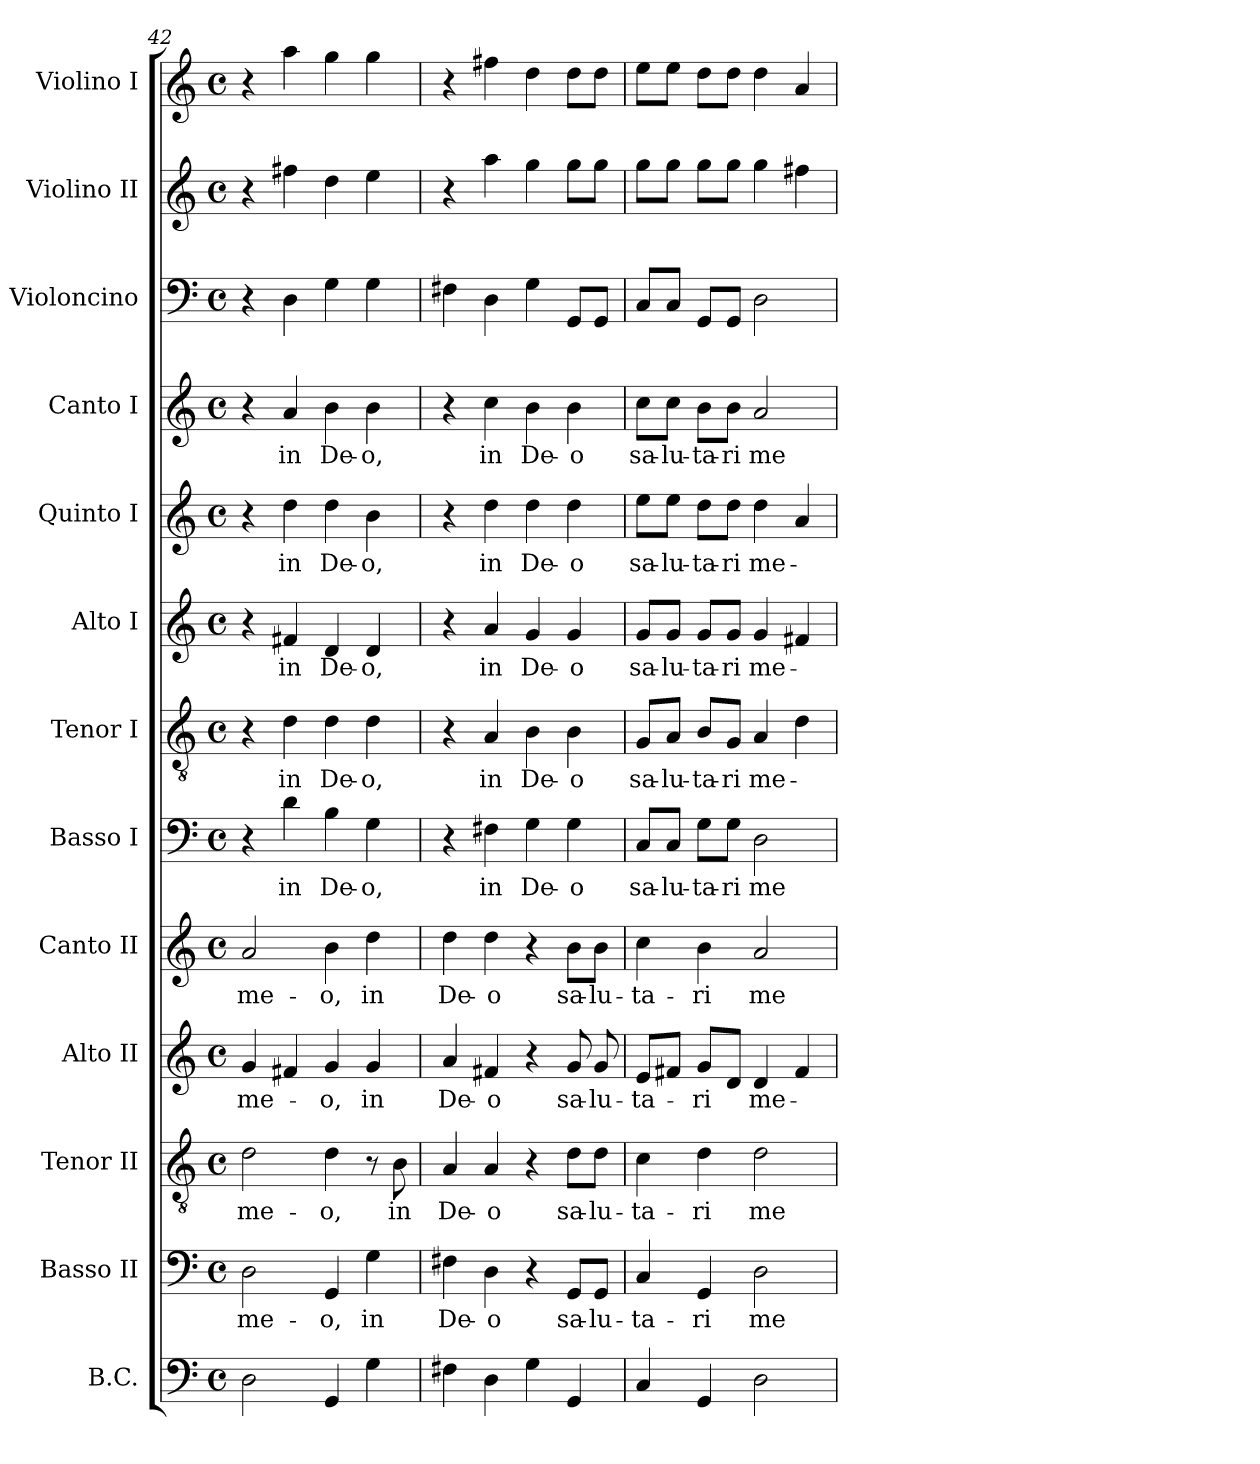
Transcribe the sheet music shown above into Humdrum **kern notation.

**kern	**kern	**text	**kern	**text	**kern	**text	**kern	**text	**kern	**text	**kern	**text	**kern	**text	**kern	**text	**kern	**text	**kern	**kern	**kern
*part13	*part12	*part12	*part11	*part11	*part10	*part10	*part9	*part9	*part8	*part8	*part7	*part7	*part6	*part6	*part5	*part5	*part4	*part4	*part3	*part2	*part1
*staff13	*staff12	*staff12	*staff11	*staff11	*staff10	*staff10	*staff9	*staff9	*staff8	*staff8	*staff7	*staff7	*staff6	*staff6	*staff5	*staff5	*staff4	*staff4	*staff3	*staff2	*staff1
*I"B.C.	*I"Basso II	*	*I"Tenor II	*	*I"Alto II	*	*I"Canto II	*	*I"Basso I	*	*I"Tenor I	*	*I"Alto I	*	*I"Quinto I	*	*I"Canto I	*	*I"Violoncino	*I"Violino II	*I"Violino I
*I'BC	*I'B 2	*	*I'T 2	*	*I'A 2	*	*I'C 2	*	*I'B 1	*	*I'T 1	*	*I'A 1	*	*I'Q 1	*	*I'C 1	*	*	*I'Vln. II	*I'Vln. I
*clefF4	*clefF4	*	*clefGv2	*	*clefG2	*	*clefG2	*	*clefF4	*	*clefGv2	*	*clefG2	*	*clefG2	*	*clefG2	*	*clefF4	*clefG2	*clefG2
*k[]	*k[]	*	*k[]	*	*k[]	*	*k[]	*	*k[]	*	*k[]	*	*k[]	*	*k[]	*	*k[]	*	*k[]	*k[]	*k[]
*C:	*C:	*	*C:	*	*C:	*	*C:	*	*C:	*	*C:	*	*C:	*	*C:	*	*C:	*	*C:	*C:	*C:
*M4/4	*M4/4	*	*M4/4	*	*M4/4	*	*M4/4	*	*M4/4	*	*M4/4	*	*M4/4	*	*M4/4	*	*M4/4	*	*M4/4	*M4/4	*M4/4
*met(c)	*met(c)	*	*met(c)	*	*met(c)	*	*met(c)	*	*met(c)	*	*met(c)	*	*met(c)	*	*met(c)	*	*met(c)	*	*met(c)	*met(c)	*met(c)
=42	=42	=42	=42	=42	=42	=42	=42	=42	=42	=42	=42	=42	=42	=42	=42	=42	=42	=42	=42	=42	=42
!	!	!LO:LY:b	!	!	!	!	!	!	!	!	!	!	!	!	!	!	!	!	!	!	!
!	!	!	!	!LO:LY:b	!	!	!	!	!	!	!	!	!	!	!	!	!	!	!	!	!
!	!	!	!	!	!	!LO:LY:b	!	!	!	!	!	!	!	!	!	!	!	!	!	!	!
!	!	!	!	!	!	!	!	!LO:LY:b	!	!	!	!	!	!	!	!	!	!	!	!	!
2D\	2D\	me-	2d\	me-	4g/	me-	2a/	me-	4r	.	4r	.	4r	.	4r	.	4r	.	4r	4r	4r
!	!	!	!	!	!	!	!	!	!	!LO:LY:b	!	!	!	!	!	!	!	!	!	!	!
!	!	!	!	!	!	!	!	!	!	!	!	!LO:LY:b	!	!	!	!	!	!	!	!	!
!	!	!	!	!	!	!	!	!	!	!	!	!	!	!LO:LY:b	!	!	!	!	!	!	!
!	!	!	!	!	!	!	!	!	!	!	!	!	!	!	!	!LO:LY:b	!	!	!	!	!
!	!	!	!	!	!	!	!	!	!	!	!	!	!	!	!	!	!	!LO:LY:b	!	!	!
.	.	.	.	.	4f#X/	.	.	.	4d\	in	4d\	in	4f#X/	in	4dd\	in	4a/	in	4D\	4ff#X\	4aa\
!	!	!LO:LY:b	!	!	!	!	!	!	!	!	!	!	!	!	!	!	!	!	!	!	!
!	!	!	!	!LO:LY:b	!	!	!	!	!	!	!	!	!	!	!	!	!	!	!	!	!
!	!	!	!	!	!	!LO:LY:b	!	!	!	!	!	!	!	!	!	!	!	!	!	!	!
!	!	!	!	!	!	!	!	!LO:LY:b	!	!	!	!	!	!	!	!	!	!	!	!	!
!	!	!	!	!	!	!	!	!	!	!LO:LY:b	!	!	!	!	!	!	!	!	!	!	!
!	!	!	!	!	!	!	!	!	!	!	!	!LO:LY:b	!	!	!	!	!	!	!	!	!
!	!	!	!	!	!	!	!	!	!	!	!	!	!	!LO:LY:b	!	!	!	!	!	!	!
!	!	!	!	!	!	!	!	!	!	!	!	!	!	!	!	!LO:LY:b	!	!	!	!	!
!	!	!	!	!	!	!	!	!	!	!	!	!	!	!	!	!	!	!LO:LY:b	!	!	!
4GG/	4GG/	-o,	4d\	-o,	4g/	-o,	4b\	-o,	4B\	De-	4d\	De-	4d/	De-	4dd\	De-	4b\	De-	4G\	4dd\	4gg\
!	!	!LO:LY:b	!	!	!	!	!	!	!	!	!	!	!	!	!	!	!	!	!	!	!
!	!	!	!	!	!	!LO:LY:b	!	!	!	!	!	!	!	!	!	!	!	!	!	!	!
!	!	!	!	!	!	!	!	!LO:LY:b	!	!	!	!	!	!	!	!	!	!	!	!	!
!	!	!	!	!	!	!	!	!	!	!LO:LY:b	!	!	!	!	!	!	!	!	!	!	!
!	!	!	!	!	!	!	!	!	!	!	!	!LO:LY:b	!	!	!	!	!	!	!	!	!
!	!	!	!	!	!	!	!	!	!	!	!	!	!	!LO:LY:b	!	!	!	!	!	!	!
!	!	!	!	!	!	!	!	!	!	!	!	!	!	!	!	!LO:LY:b	!	!	!	!	!
!	!	!	!	!	!	!	!	!	!	!	!	!	!	!	!	!	!	!LO:LY:b	!	!	!
4G\	4G\	in	8r	.	4g/	in	4dd\	in	4G\	-o,	4d\	-o,	4d/	-o,	4b\	-o,	4b\	-o,	4G\	4ee\	4gg\
!	!	!	!	!LO:LY:b	!	!	!	!	!	!	!	!	!	!	!	!	!	!	!	!	!
.	.	.	8B\	in	.	.	.	.	.	.	.	.	.	.	.	.	.	.	.	.	.
=43	=43	=43	=43	=43	=43	=43	=43	=43	=43	=43	=43	=43	=43	=43	=43	=43	=43	=43	=43	=43	=43
!	!	!LO:LY:b	!	!	!	!	!	!	!	!	!	!	!	!	!	!	!	!	!	!	!
!	!	!	!	!LO:LY:b	!	!	!	!	!	!	!	!	!	!	!	!	!	!	!	!	!
!	!	!	!	!	!	!LO:LY:b	!	!	!	!	!	!	!	!	!	!	!	!	!	!	!
!	!	!	!	!	!	!	!	!LO:LY:b	!	!	!	!	!	!	!	!	!	!	!	!	!
4F#X\	4F#X\	De-	4A/	De-	4a/	De-	4dd\	De-	4r	.	4r	.	4r	.	4r	.	4r	.	4F#X\	4r	4r
!	!	!LO:LY:b	!	!	!	!	!	!	!	!	!	!	!	!	!	!	!	!	!	!	!
!	!	!	!	!LO:LY:b	!	!	!	!	!	!	!	!	!	!	!	!	!	!	!	!	!
!	!	!	!	!	!	!LO:LY:b	!	!	!	!	!	!	!	!	!	!	!	!	!	!	!
!	!	!	!	!	!	!	!	!LO:LY:b	!	!	!	!	!	!	!	!	!	!	!	!	!
!	!	!	!	!	!	!	!	!	!	!LO:LY:b	!	!	!	!	!	!	!	!	!	!	!
!	!	!	!	!	!	!	!	!	!	!	!	!LO:LY:b	!	!	!	!	!	!	!	!	!
!	!	!	!	!	!	!	!	!	!	!	!	!	!	!LO:LY:b	!	!	!	!	!	!	!
!	!	!	!	!	!	!	!	!	!	!	!	!	!	!	!	!LO:LY:b	!	!	!	!	!
!	!	!	!	!	!	!	!	!	!	!	!	!	!	!	!	!	!	!LO:LY:b	!	!	!
4D\	4D\	-o	4A/	-o	4f#X/	-o	4dd\	-o	4F#X\	in	4A/	in	4a/	in	4dd\	in	4cc\	in	4D\	4aa\	4ff#X\
!	!	!	!	!	!	!	!	!	!	!LO:LY:b	!	!	!	!	!	!	!	!	!	!	!
!	!	!	!	!	!	!	!	!	!	!	!	!LO:LY:b	!	!	!	!	!	!	!	!	!
!	!	!	!	!	!	!	!	!	!	!	!	!	!	!LO:LY:b	!	!	!	!	!	!	!
!	!	!	!	!	!	!	!	!	!	!	!	!	!	!	!	!LO:LY:b	!	!	!	!	!
!	!	!	!	!	!	!	!	!	!	!	!	!	!	!	!	!	!	!LO:LY:b	!	!	!
4G\	4r	.	4r	.	4r	.	4r	.	4G\	De-	4B\	De-	4g/	De-	4dd\	De-	4b\	De-	4G\	4gg\	4dd\
!	!	!LO:LY:b	!	!	!	!	!	!	!	!	!	!	!	!	!	!	!	!	!	!	!
!	!	!	!	!LO:LY:b	!	!	!	!	!	!	!	!	!	!	!	!	!	!	!	!	!
!	!	!	!	!	!	!LO:LY:b	!	!	!	!	!	!	!	!	!	!	!	!	!	!	!
!	!	!	!	!	!	!	!	!LO:LY:b	!	!	!	!	!	!	!	!	!	!	!	!	!
!	!	!	!	!	!	!	!	!	!	!LO:LY:b	!	!	!	!	!	!	!	!	!	!	!
!	!	!	!	!	!	!	!	!	!	!	!	!LO:LY:b	!	!	!	!	!	!	!	!	!
!	!	!	!	!	!	!	!	!	!	!	!	!	!	!LO:LY:b	!	!	!	!	!	!	!
!	!	!	!	!	!	!	!	!	!	!	!	!	!	!	!	!LO:LY:b	!	!	!	!	!
!	!	!	!	!	!	!	!	!	!	!	!	!	!	!	!	!	!	!LO:LY:b	!	!	!
4GG/	8GG/L	sa-	8d\L	sa-	8g/	sa-	8b\L	sa-	4G\	-o	4B\	-o	4g/	-o	4dd\	-o	4b\	-o	8GG/L	8gg\L	8dd\L
!	!	!LO:LY:b	!	!	!	!	!	!	!	!	!	!	!	!	!	!	!	!	!	!	!
!	!	!	!	!LO:LY:b	!	!	!	!	!	!	!	!	!	!	!	!	!	!	!	!	!
!	!	!	!	!	!	!LO:LY:b	!	!	!	!	!	!	!	!	!	!	!	!	!	!	!
!	!	!	!	!	!	!	!	!LO:LY:b	!	!	!	!	!	!	!	!	!	!	!	!	!
.	8GG/J	-lu-	8d\J	-lu-	8g/	-lu-	8b\J	-lu-	.	.	.	.	.	.	.	.	.	.	8GG/J	8gg\J	8dd\J
=44	=44	=44	=44	=44	=44	=44	=44	=44	=44	=44	=44	=44	=44	=44	=44	=44	=44	=44	=44	=44	=44
!	!	!LO:LY:b	!	!	!	!	!	!	!	!	!	!	!	!	!	!	!	!	!	!	!
!	!	!	!	!LO:LY:b	!	!	!	!	!	!	!	!	!	!	!	!	!	!	!	!	!
!	!	!	!	!	!	!LO:LY:b	!	!	!	!	!	!	!	!	!	!	!	!	!	!	!
!	!	!	!	!	!	!	!	!LO:LY:b	!	!	!	!	!	!	!	!	!	!	!	!	!
!	!	!	!	!	!	!	!	!	!	!LO:LY:b	!	!	!	!	!	!	!	!	!	!	!
!	!	!	!	!	!	!	!	!	!	!	!	!LO:LY:b	!	!	!	!	!	!	!	!	!
!	!	!	!	!	!	!	!	!	!	!	!	!	!	!LO:LY:b	!	!	!	!	!	!	!
!	!	!	!	!	!	!	!	!	!	!	!	!	!	!	!	!LO:LY:b	!	!	!	!	!
!	!	!	!	!	!	!	!	!	!	!	!	!	!	!	!	!	!	!LO:LY:b	!	!	!
4C/	4C/	-ta-	4c\	-ta-	8e/L	-ta-	4cc\	-ta-	8C/L	sa-	8G/L	sa-	8g/L	sa-	8ee\L	sa-	8cc\L	sa-	8C/L	8gg\L	8ee\L
!	!	!	!	!	!	!	!	!	!	!LO:LY:b	!	!	!	!	!	!	!	!	!	!	!
!	!	!	!	!	!	!	!	!	!	!	!	!LO:LY:b	!	!	!	!	!	!	!	!	!
!	!	!	!	!	!	!	!	!	!	!	!	!	!	!LO:LY:b	!	!	!	!	!	!	!
!	!	!	!	!	!	!	!	!	!	!	!	!	!	!	!	!LO:LY:b	!	!	!	!	!
!	!	!	!	!	!	!	!	!	!	!	!	!	!	!	!	!	!	!LO:LY:b	!	!	!
.	.	.	.	.	8f#X/J	.	.	.	8C/J	-lu-	8A/J	-lu-	8g/J	-lu-	8ee\J	-lu-	8cc\J	-lu-	8C/J	8gg\J	8ee\J
!	!	!LO:LY:b	!	!	!	!	!	!	!	!	!	!	!	!	!	!	!	!	!	!	!
!	!	!	!	!LO:LY:b	!	!	!	!	!	!	!	!	!	!	!	!	!	!	!	!	!
!	!	!	!	!	!	!LO:LY:b	!	!	!	!	!	!	!	!	!	!	!	!	!	!	!
!	!	!	!	!	!	!	!	!LO:LY:b	!	!	!	!	!	!	!	!	!	!	!	!	!
!	!	!	!	!	!	!	!	!	!	!LO:LY:b	!	!	!	!	!	!	!	!	!	!	!
!	!	!	!	!	!	!	!	!	!	!	!	!LO:LY:b	!	!	!	!	!	!	!	!	!
!	!	!	!	!	!	!	!	!	!	!	!	!	!	!LO:LY:b	!	!	!	!	!	!	!
!	!	!	!	!	!	!	!	!	!	!	!	!	!	!	!	!LO:LY:b	!	!	!	!	!
!	!	!	!	!	!	!	!	!	!	!	!	!	!	!	!	!	!	!LO:LY:b	!	!	!
4GG/	4GG/	-ri	4d\	-ri	8g/L	-ri	4b\	-ri	8G\L	-ta-	8B/L	-ta-	8g/L	-ta-	8dd\L	-ta-	8b\L	-ta-	8GG/L	8gg\L	8dd\L
!	!	!	!	!	!	!	!	!	!	!LO:LY:b	!	!	!	!	!	!	!	!	!	!	!
!	!	!	!	!	!	!	!	!	!	!	!	!LO:LY:b	!	!	!	!	!	!	!	!	!
!	!	!	!	!	!	!	!	!	!	!	!	!	!	!LO:LY:b	!	!	!	!	!	!	!
!	!	!	!	!	!	!	!	!	!	!	!	!	!	!	!	!LO:LY:b	!	!	!	!	!
!	!	!	!	!	!	!	!	!	!	!	!	!	!	!	!	!	!	!LO:LY:b	!	!	!
.	.	.	.	.	8d/J	.	.	.	8G\J	-ri	8G/J	-ri	8g/J	-ri	8dd\J	-ri	8b\J	-ri	8GG/J	8gg\J	8dd\J
!	!	!LO:LY:b	!	!	!	!	!	!	!	!	!	!	!	!	!	!	!	!	!	!	!
!	!	!	!	!LO:LY:b	!	!	!	!	!	!	!	!	!	!	!	!	!	!	!	!	!
!	!	!	!	!	!	!LO:LY:b	!	!	!	!	!	!	!	!	!	!	!	!	!	!	!
!	!	!	!	!	!	!	!	!LO:LY:b	!	!	!	!	!	!	!	!	!	!	!	!	!
!	!	!	!	!	!	!	!	!	!	!LO:LY:b	!	!	!	!	!	!	!	!	!	!	!
!	!	!	!	!	!	!	!	!	!	!	!	!LO:LY:b	!	!	!	!	!	!	!	!	!
!	!	!	!	!	!	!	!	!	!	!	!	!	!	!LO:LY:b	!	!	!	!	!	!	!
!	!	!	!	!	!	!	!	!	!	!	!	!	!	!	!	!LO:LY:b	!	!	!	!	!
!	!	!	!	!	!	!	!	!	!	!	!	!	!	!	!	!	!	!LO:LY:b	!	!	!
2D\	2D\	me-	2d\	me-	4d/	me-	2a/	me-	2D\	me-	4A/	me-	4g/	me-	4dd\	me-	2a/	me-	2D\	4gg\	4dd\
.	.	.	.	.	4f#/	.	.	.	.	.	4d\	.	4f#X/	.	4a/	.	.	.	.	4ff#X\	4a/
=	=	=	=	=	=	=	=	=	=	=	=	=	=	=	=	=	=	=	=	=	=
*-	*-	*-	*-	*-	*-	*-	*-	*-	*-	*-	*-	*-	*-	*-	*-	*-	*-	*-	*-	*-	*-
